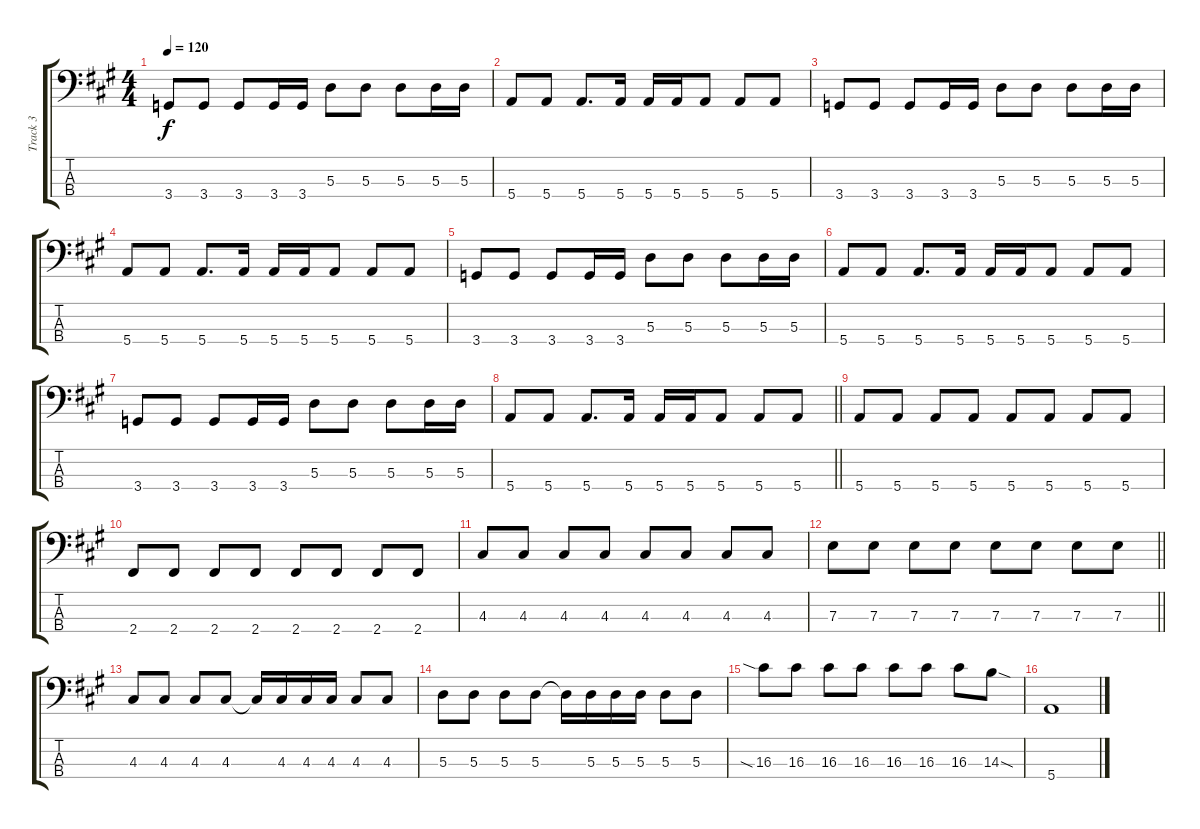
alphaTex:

\track ("Track 3" "Track 3") {instrument electricbasspick}
\staff {score tabs}
\tuning (G2 D2 A1 E1) {hide}
\ts (4 4)
\tempo 120
\clef f4
\ks a
3.4.8{dy f} 3.4.8 3.4.8 3.4.16 3.4.16 5.3.8 5.3.8 5.3.8 5.3.16 5.3.16 |
5.4.8 5.4.8 5.4.8{d} 5.4.16 5.4.16 5.4.16 5.4.8 5.4.8 5.4.8 |
3.4.8 3.4.8 3.4.8 3.4.16 3.4.16 5.3.8 5.3.8 5.3.8 5.3.16 5.3.16 |
5.4.8 5.4.8 5.4.8{d} 5.4.16 5.4.16 5.4.16 5.4.8 5.4.8 5.4.8 |
3.4.8 3.4.8 3.4.8 3.4.16 3.4.16 5.3.8 5.3.8 5.3.8 5.3.16 5.3.16 |
5.4.8 5.4.8 5.4.8{d} 5.4.16 5.4.16 5.4.16 5.4.8 5.4.8 5.4.8 |
3.4.8 3.4.8 3.4.8 3.4.16 3.4.16 5.3.8 5.3.8 5.3.8 5.3.16 5.3.16 |
\barLineRight lightlight
5.4.8 5.4.8 5.4.8{d} 5.4.16 5.4.16 5.4.16 5.4.8 5.4.8 5.4.8 |
5.4.8 5.4.8 5.4.8 5.4.8 5.4.8 5.4.8 5.4.8 5.4.8 |
2.4.8 2.4.8 2.4.8 2.4.8 2.4.8 2.4.8 2.4.8 2.4.8 |
4.3.8 4.3.8 4.3.8 4.3.8 4.3.8 4.3.8 4.3.8 4.3.8 |
\barLineRight lightlight
7.3.8 7.3.8 7.3.8 7.3.8 7.3.8 7.3.8 7.3.8 7.3.8 |
4.3.8 4.3.8 4.3.8 4.3.8 4.3{t}.16 4.3.16 4.3.16 4.3.16 4.3.8 4.3.8 |
5.3.8 5.3.8 5.3.8 5.3.8 5.3{t}.16 5.3.16 5.3.16 5.3.16 5.3.8 5.3.8 |
16.3{sia}.8 16.3.8 16.3.8 16.3.8 16.3.8 16.3.8 16.3.8 14.3{sod}.8 |
5.4.1
